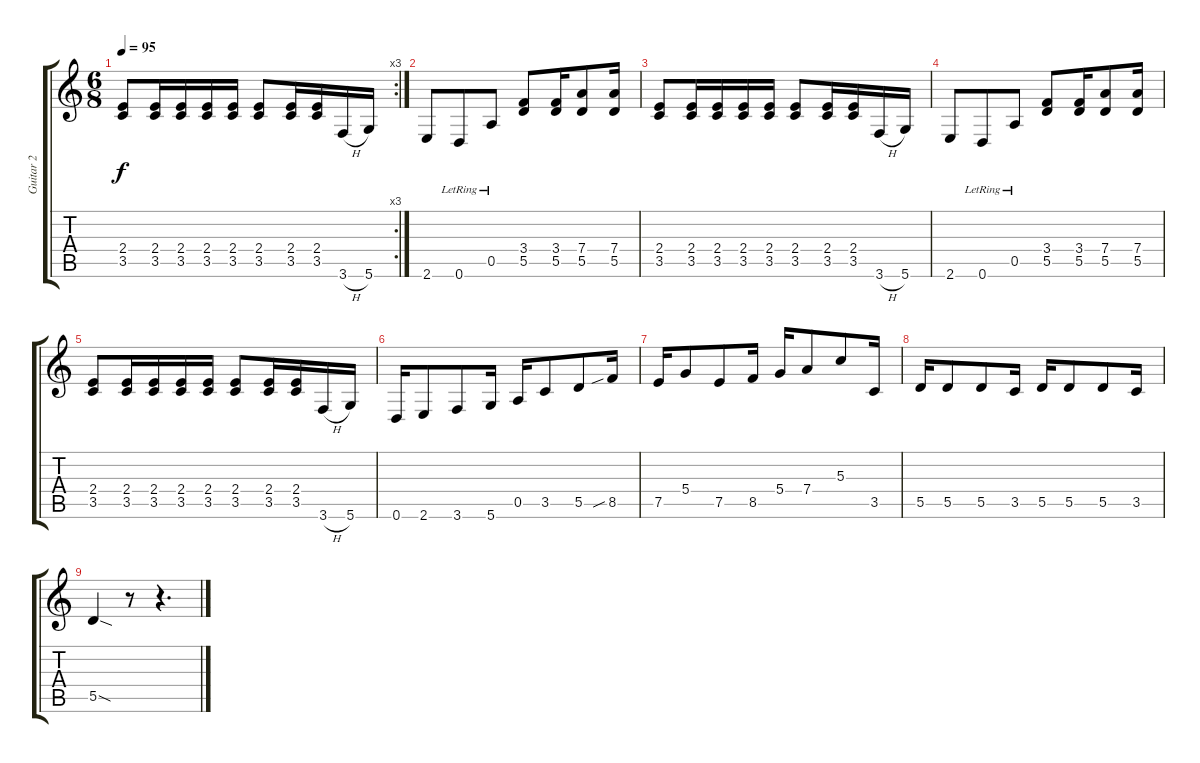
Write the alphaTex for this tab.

\track ("Guitar 2" "Guitar 2") {instrument distortionguitar}
\staff {score tabs}
\tuning (E4 B3 G3 D3 A2 D2) {hide}
\rc 3
\ts (6 8)
\tempo 95
\clef g2
\ks c
(2.4 3.5).8{dy f} (2.4 3.5).16 (2.4 3.5).16 (2.4 3.5).16 (2.4 3.5).16 (2.4 3.5).8 (2.4 3.5).16 (2.4 3.5).16 3.6{h}.16 5.6.16 |
2.6.8 0.6{lr}.8 0.5{lr}.8 (3.4 5.5).8 (3.4 5.5).16 (7.4 5.5).8 (7.4 5.5).16 |
(2.4 3.5).8 (2.4 3.5).16 (2.4 3.5).16 (2.4 3.5).16 (2.4 3.5).16 (2.4 3.5).8 (2.4 3.5).16 (2.4 3.5).16 3.6{h}.16 5.6.16 |
2.6.8 0.6{lr}.8 0.5{lr}.8 (3.4 5.5).8 (3.4 5.5).16 (7.4 5.5).8 (7.4 5.5).16 |
(2.4 3.5).8 (2.4 3.5).16 (2.4 3.5).16 (2.4 3.5).16 (2.4 3.5).16 (2.4 3.5).8 (2.4 3.5).16 (2.4 3.5).16 3.6{h}.16 5.6.16 |
0.6.16 2.6.8 3.6.8 5.6.16 0.5.16 3.5.8 5.5.8 8.5{sib}.16 |
7.5.16 5.4.8 7.5.8 8.5.16 5.4.16 7.4.8 5.3.8 3.5.16 |
5.5.16 5.5.8 5.5.8 3.5.16 5.5.16 5.5.8 5.5.8 3.5.16 |
5.5{sod}.4 r.8 r.4{d}
